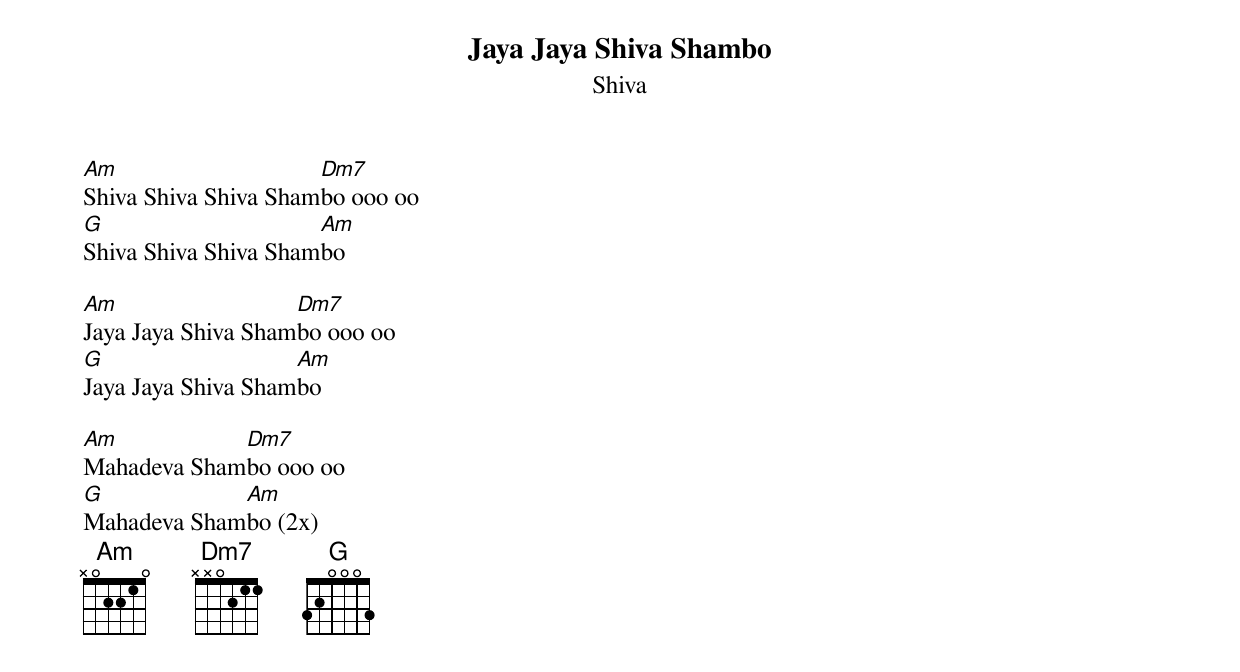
Jaya Jaya Shiva Shambo
Shiva


Am                    Dm7
Shiva Shiva Shiva Shambo ooo oo
G                     Am
Shiva Shiva Shiva Shambo

Am                  Dm7
Jaya Jaya Shiva Shambo ooo oo
G                   Am
Jaya Jaya Shiva Shambo

Am           Dm7
Mahadeva Shambo ooo oo
G            Am
Mahadeva Shambo (2x)
